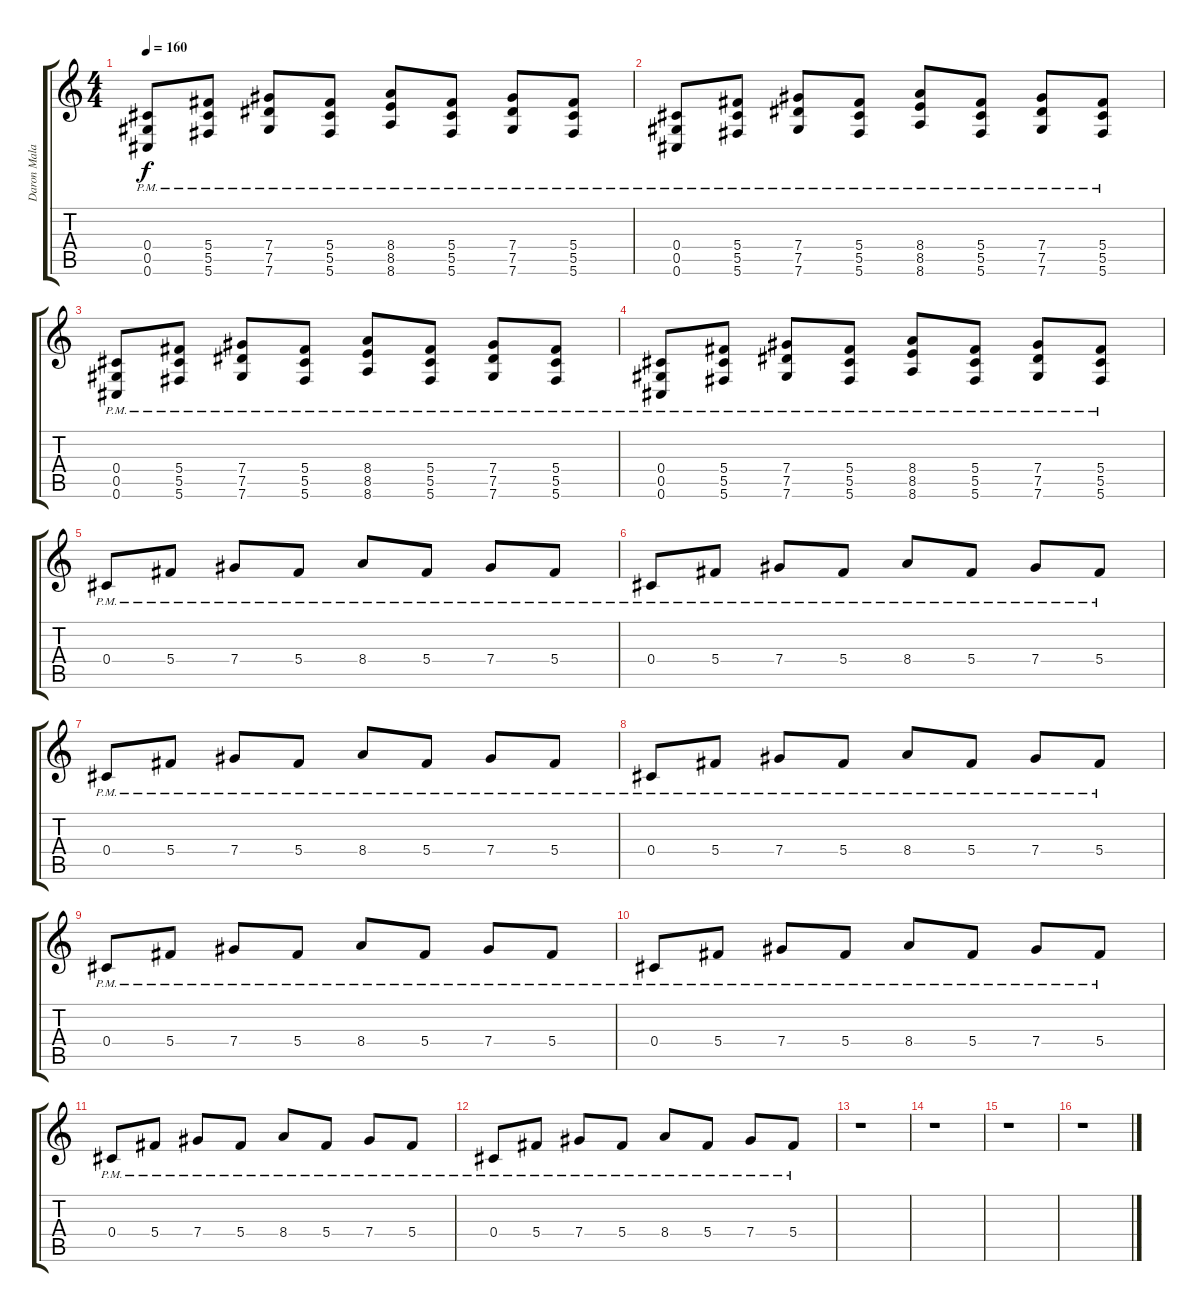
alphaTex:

\track ("Daron Malakian - Gtr 2" "Daron Mala") {instrument overdrivenguitar}
\staff {score tabs}
\tuning (Eb4 Bb3 Gb3 Db3 Ab2 Db2) {hide}
\ts (4 4)
\tempo 160
\clef g2
\ks c
(0.4{pm} 0.5{pm} 0.6{pm}).8{dy f} (5.4{pm} 5.5{pm} 5.6{pm}).8 (7.4{pm} 7.5{pm} 7.6{pm}).8 (5.4{pm} 5.5{pm} 5.6{pm}).8 (8.4{pm} 8.5{pm} 8.6{pm}).8 (5.4{pm} 5.5{pm} 5.6{pm}).8 (7.4{pm} 7.5{pm} 7.6{pm}).8 (5.4{pm} 5.5{pm} 5.6{pm}).8 |
(0.4{pm} 0.5{pm} 0.6{pm}).8 (5.4{pm} 5.5{pm} 5.6{pm}).8 (7.4{pm} 7.5{pm} 7.6{pm}).8 (5.4{pm} 5.5{pm} 5.6{pm}).8 (8.4{pm} 8.5{pm} 8.6{pm}).8 (5.4{pm} 5.5{pm} 5.6{pm}).8 (7.4{pm} 7.5{pm} 7.6{pm}).8 (5.4{pm} 5.5{pm} 5.6{pm}).8 |
(0.4{pm} 0.5{pm} 0.6{pm}).8 (5.4{pm} 5.5{pm} 5.6{pm}).8 (7.4{pm} 7.5{pm} 7.6{pm}).8 (5.4{pm} 5.5{pm} 5.6{pm}).8 (8.4{pm} 8.5{pm} 8.6{pm}).8 (5.4{pm} 5.5{pm} 5.6{pm}).8 (7.4{pm} 7.5{pm} 7.6{pm}).8 (5.4{pm} 5.5{pm} 5.6{pm}).8 |
(0.4{pm} 0.5{pm} 0.6{pm}).8 (5.4{pm} 5.5{pm} 5.6{pm}).8 (7.4{pm} 7.5{pm} 7.6{pm}).8 (5.4{pm} 5.5{pm} 5.6{pm}).8 (8.4{pm} 8.5{pm} 8.6{pm}).8 (5.4{pm} 5.5{pm} 5.6{pm}).8 (7.4{pm} 7.5{pm} 7.6{pm}).8 (5.4{pm} 5.5{pm} 5.6{pm}).8 |
0.4{pm}.8 5.4{pm}.8 7.4{pm}.8 5.4{pm}.8 8.4{pm}.8 5.4{pm}.8 7.4{pm}.8 5.4{pm}.8 |
0.4{pm}.8 5.4{pm}.8 7.4{pm}.8 5.4{pm}.8 8.4{pm}.8 5.4{pm}.8 7.4{pm}.8 5.4{pm}.8 |
0.4{pm}.8 5.4{pm}.8 7.4{pm}.8 5.4{pm}.8 8.4{pm}.8 5.4{pm}.8 7.4{pm}.8 5.4{pm}.8 |
0.4{pm}.8 5.4{pm}.8 7.4{pm}.8 5.4{pm}.8 8.4{pm}.8 5.4{pm}.8 7.4{pm}.8 5.4{pm}.8 |
0.4{pm}.8 5.4{pm}.8 7.4{pm}.8 5.4{pm}.8 8.4{pm}.8 5.4{pm}.8 7.4{pm}.8 5.4{pm}.8 |
0.4{pm}.8 5.4{pm}.8 7.4{pm}.8 5.4{pm}.8 8.4{pm}.8 5.4{pm}.8 7.4{pm}.8 5.4{pm}.8 |
0.4{pm}.8 5.4{pm}.8 7.4{pm}.8 5.4{pm}.8 8.4{pm}.8 5.4{pm}.8 7.4{pm}.8 5.4{pm}.8 |
0.4{pm}.8 5.4{pm}.8 7.4{pm}.8 5.4{pm}.8 8.4{pm}.8 5.4{pm}.8 7.4{pm}.8 5.4{pm}.8 |
r.1 |
r.1 |
r.1 |
r.1
